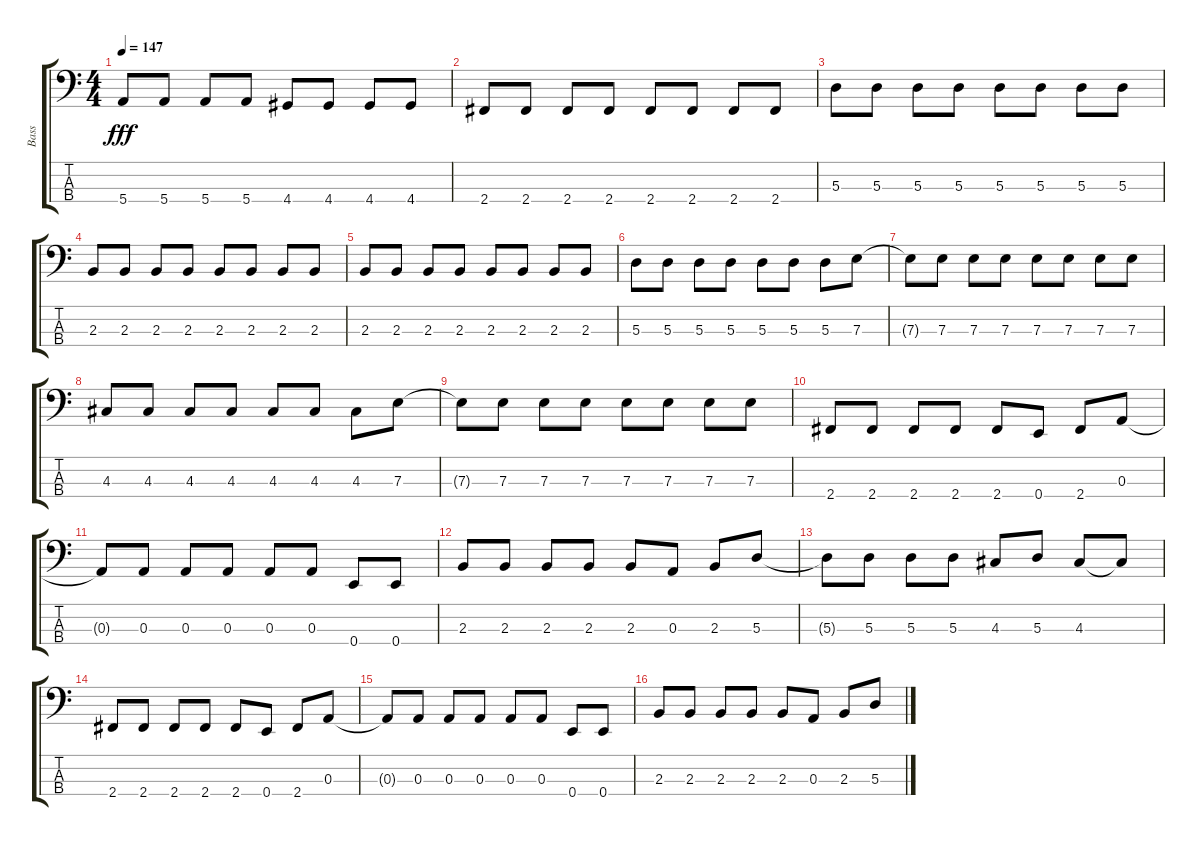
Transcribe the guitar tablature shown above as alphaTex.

\track ("Bass" "Bass") {instrument electricbassfinger}
\staff {score tabs}
\tuning (G2 D2 A1 E1) {hide}
\ts (4 4)
\tempo 147
\clef f4
\ks c
5.4.8{dy fff} 5.4.8 5.4.8 5.4.8 4.4.8 4.4.8 4.4.8 4.4.8 |
2.4.8 2.4.8 2.4.8 2.4.8 2.4.8 2.4.8 2.4.8 2.4.8 |
5.3.8 5.3.8 5.3.8 5.3.8 5.3.8 5.3.8 5.3.8 5.3.8 |
2.3.8 2.3.8 2.3.8 2.3.8 2.3.8 2.3.8 2.3.8 2.3.8 |
2.3.8 2.3.8 2.3.8 2.3.8 2.3.8 2.3.8 2.3.8 2.3.8 |
5.3.8 5.3.8 5.3.8 5.3.8 5.3.8 5.3.8 5.3.8 7.3.8 |
7.3{t}.8 7.3.8 7.3.8 7.3.8 7.3.8 7.3.8 7.3.8 7.3.8 |
4.3.8 4.3.8 4.3.8 4.3.8 4.3.8 4.3.8 4.3.8 7.3.8 |
7.3{t}.8 7.3.8 7.3.8 7.3.8 7.3.8 7.3.8 7.3.8 7.3.8 |
2.4.8 2.4.8 2.4.8 2.4.8 2.4.8 0.4.8 2.4.8 0.3.8 |
0.3{t}.8 0.3.8 0.3.8 0.3.8 0.3.8 0.3.8 0.4.8 0.4.8 |
2.3.8 2.3.8 2.3.8 2.3.8 2.3.8 0.3.8 2.3.8 5.3.8 |
5.3{t}.8 5.3.8 5.3.8 5.3.8 4.3.8 5.3.8 4.3.8 4.3{t}.8 |
2.4.8 2.4.8 2.4.8 2.4.8 2.4.8 0.4.8 2.4.8 0.3.8 |
0.3{t}.8 0.3.8 0.3.8 0.3.8 0.3.8 0.3.8 0.4.8 0.4.8 |
2.3.8 2.3.8 2.3.8 2.3.8 2.3.8 0.3.8 2.3.8 5.3.8
